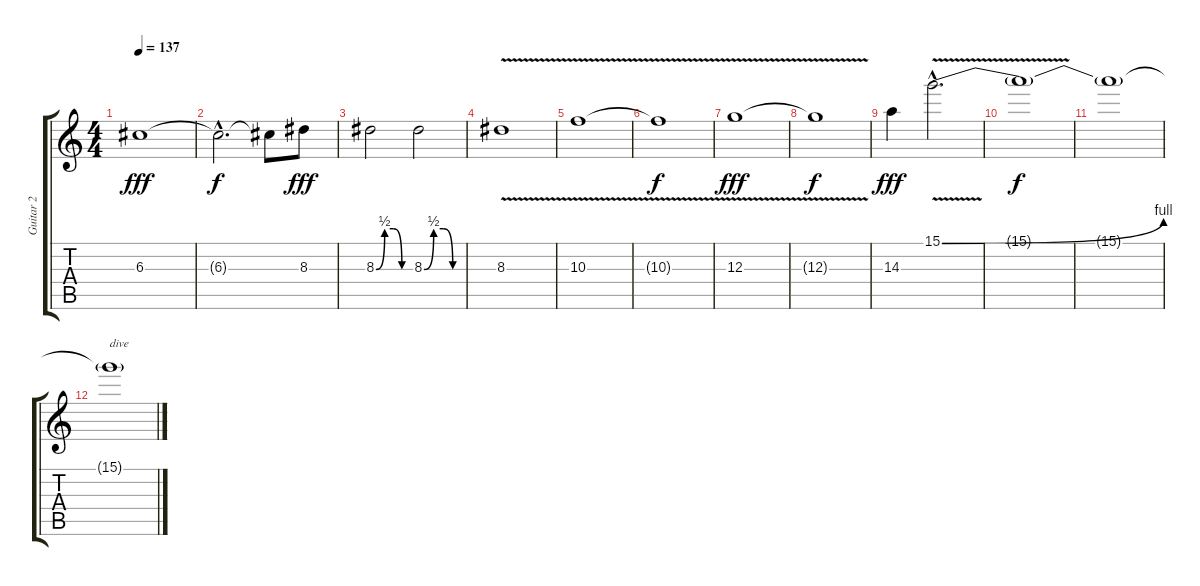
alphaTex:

\track ("Guitar 2" "Guitar 2") {instrument distortionguitar}
\staff {score tabs}
\tuning (E4 B3 G3 D3 A2 E2) {hide}
\ts (4 4)
\tempo 137
\clef g2
\ks c
6.3.1{dy fff} |
6.3{hac t}.2{d dy f} 6.3{t}.8 8.3.8{dy fff} |
8.3{be (custom 0 0 15 2 30 2 45 0 60 0)}.2 8.3{be (custom 0 0 15 2 30 2 45 0 60 0)}.2 |
8.3{v}.1 |
10.3{v}.1 |
10.3{t}.1{dy f} |
12.3{v}.1{dy fff} |
12.3{t}.1{dy f} |
14.3.4{dy fff} 15.1{be (bend 0 0 60 4) v hac}.2{d} |
15.1{t}.1{dy f volume 0} |
15.1{t}.1 |
15.1{t}.1{txt "dive"}
